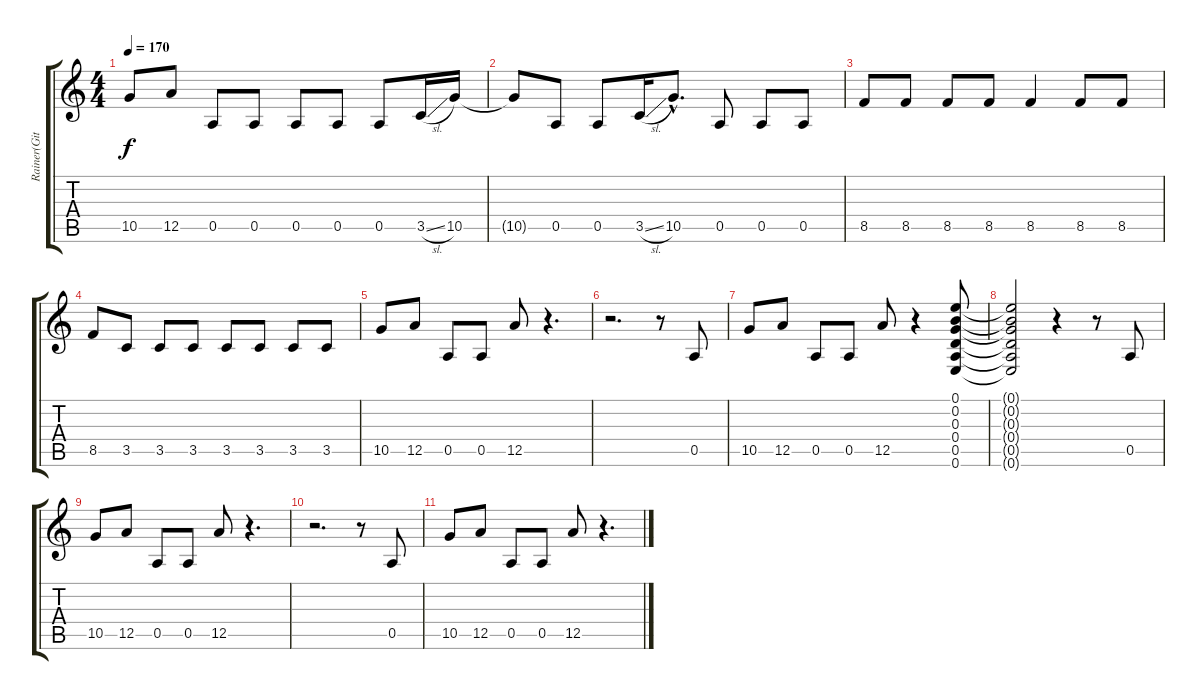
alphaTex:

\track ("Rainer(Gitarre)" "Rainer(Git") {instrument distortionguitar}
\staff {score tabs}
\tuning (E4 B3 G3 D3 A2 E2) {hide}
\ts (4 4)
\tempo 170
\clef g2
\ks c
10.5.8{dy f} 12.5.8 0.5.8 0.5.8 0.5.8 0.5.8 0.5.8 3.5{sl}.16 10.5.16 |
10.5{t}.8 0.5.8 0.5.8 3.5{sl}.16 10.5{hac}.8{d} 0.5.8 0.5.8 0.5.8 |
8.5.8 8.5.8 8.5.8 8.5.8 8.5.4 8.5.8 8.5.8 |
8.5.8 3.5.8 3.5.8 3.5.8 3.5.8 3.5.8 3.5.8 3.5.8 |
10.5.8 12.5.8 0.5.8 0.5.8 12.5.8 r.4{d} |
r.2{d} r.8 0.5.8 |
10.5.8 12.5.8 0.5.8 0.5.8 12.5.8 r.4 (0.1 0.2 0.3 0.4 0.5 0.6).8 |
(0.1{t} 0.2{t} 0.3{t} 0.4{t} 0.5{t} 0.6{t}).2 r.4 r.8 0.5.8 |
10.5.8 12.5.8 0.5.8 0.5.8 12.5.8 r.4{d} |
r.2{d} r.8 0.5.8 |
10.5.8 12.5.8 0.5.8 0.5.8 12.5.8 r.4{d}
